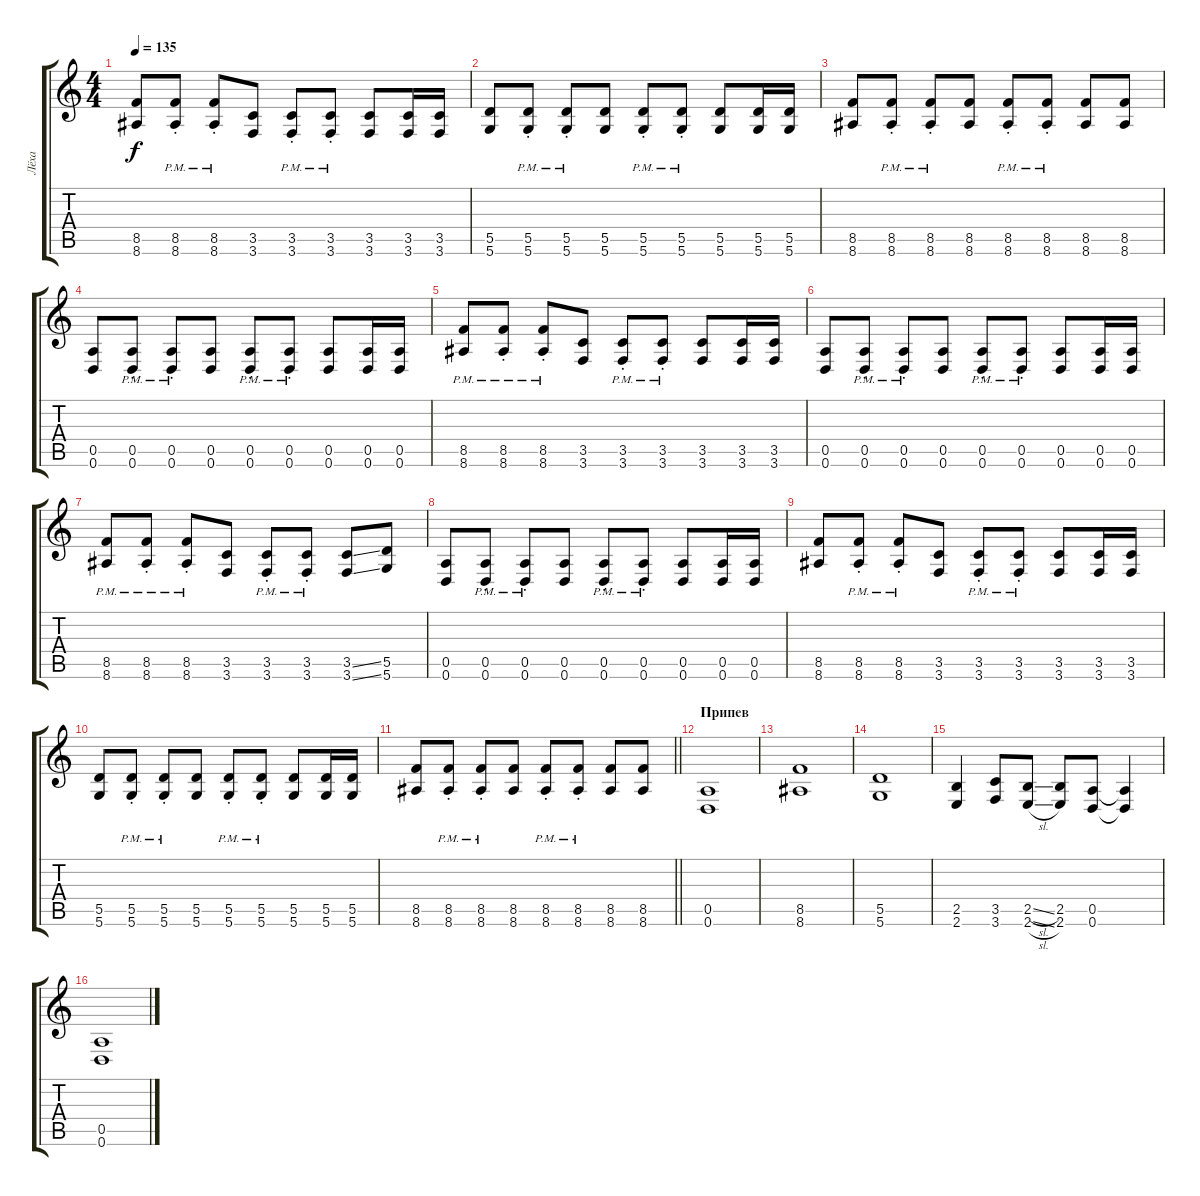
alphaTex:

\track ("Лёха" "Лёха") {instrument distortionguitar}
\staff {score tabs}
\tuning (E4 B3 G3 D3 A2 D2) {hide}
\ts (4 4)
\tempo 135
\clef g2
\ks c
(8.5 8.6).8{dy f} (8.5{pm st} 8.6{pm st}).8 (8.5{pm st} 8.6{pm st}).8 (3.5 3.6).8 (3.5{pm} 3.6{st}).8 (3.5{pm} 3.6{st}).8 (3.5 3.6).8 (3.5 3.6).16 (3.5 3.6).16 |
(5.5 5.6).8 (5.5{pm st} 5.6{pm st}).8 (5.5{pm st} 5.6{pm st}).8 (5.5 5.6).8 (5.5{pm st} 5.6{pm st}).8 (5.5{pm st} 5.6{pm st}).8 (5.5 5.6).8 (5.5 5.6).16 (5.5 5.6).16 |
(8.5 8.6).8 (8.5{pm st} 8.6{pm st}).8 (8.5{pm st} 8.6{pm st}).8 (8.5 8.6).8 (8.5{pm st} 8.6{pm st}).8 (8.5{pm st} 8.6{pm st}).8 (8.5 8.6).8 (8.5 8.6).8 |
(0.5 0.6).8 (0.5{pm st} 0.6{st}).8 (0.5{pm st} 0.6{st}).8 (0.5 0.6).8 (0.5{st} 0.6{pm st}).8 (0.5{st} 0.6{pm st}).8 (0.5 0.6).8 (0.5 0.6).16 (0.5 0.6).16 |
(8.5{pm} 8.6).8 (8.5{pm st} 8.6{pm st}).8 (8.5{pm st} 8.6{pm st}).8 (3.5 3.6).8 (3.5{pm} 3.6{st}).8 (3.5{pm} 3.6{st}).8 (3.5 3.6).8 (3.5 3.6).16 (3.5 3.6).16 |
(0.5 0.6).8 (0.5{pm st} 0.6{st}).8 (0.5{pm st} 0.6{st}).8 (0.5 0.6).8 (0.5{st} 0.6{pm st}).8 (0.5{st} 0.6{pm st}).8 (0.5 0.6).8 (0.5 0.6).16 (0.5 0.6).16 |
(8.5{pm} 8.6).8 (8.5{pm st} 8.6{pm st}).8 (8.5{pm st} 8.6{pm st}).8 (3.5 3.6).8 (3.5{pm} 3.6{st}).8 (3.5{pm} 3.6{st}).8 (3.5{ss} 3.6{ss}).8 (5.5 5.6).8 |
(0.5 0.6).8 (0.5{pm st} 0.6{st}).8 (0.5{pm st} 0.6{st}).8 (0.5 0.6).8 (0.5{st} 0.6{pm st}).8 (0.5{st} 0.6{pm st}).8 (0.5 0.6).8 (0.5 0.6).16 (0.5 0.6).16 |
(8.5 8.6).8 (8.5{pm st} 8.6{pm st}).8 (8.5{pm st} 8.6{pm st}).8 (3.5 3.6).8 (3.5{pm} 3.6{st}).8 (3.5{pm} 3.6{st}).8 (3.5 3.6).8 (3.5 3.6).16 (3.5 3.6).16 |
(5.5 5.6).8 (5.5{pm st} 5.6{pm st}).8 (5.5{pm st} 5.6{pm st}).8 (5.5 5.6).8 (5.5{pm st} 5.6{pm st}).8 (5.5{pm st} 5.6{pm st}).8 (5.5 5.6).8 (5.5 5.6).16 (5.5 5.6).16 |
\barLineRight lightlight
(8.5 8.6).8 (8.5{pm st} 8.6{pm st}).8 (8.5{pm st} 8.6{pm st}).8 (8.5 8.6).8 (8.5{pm st} 8.6{pm st}).8 (8.5{pm st} 8.6{pm st}).8 (8.5 8.6).8 (8.5 8.6).8 |
\section ("" "Припев")
(0.5 0.6).1 |
(8.5 8.6).1 |
(5.5 5.6).1 |
(2.5 2.6).4 (3.5 3.6).8 (2.5{sl} 2.6{sl}).8 (2.5 2.6).8 (0.5 0.6).8 (0.5{t} 0.6{t}).4 |
(0.5 0.6).1
